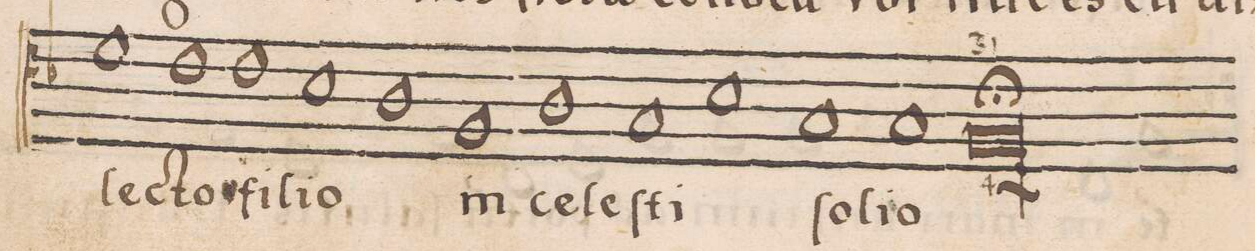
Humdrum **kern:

**kern	**text	**text	**text
*I"TENOR	*	*	*
*clefC4	*	*	*
*k[b-]	*	*	*
*met(C)	*	*	*
*M2/1	*	*	*
1d	.	-lec-	.
=137-	=137-	=137-	=137-
1c	.	-to	.
1c	.	fi-	.
=138-	=138-	=138-	=138-
1B-	.	-li-	.
1A	.	-o	.
=139-	=139-	=139-	=139-
1F	.	in	.
1A	.	ce-	.
=140-	=140-	=140-	=140-
1G	.	-leſ-	.
1B-	.	-ti	.
=141-	=141-	=141-	=141-
1G	.	ſo-	.
1G	.	-li-	.
=142-	=142-	=142-	=142-
00F;;l\	.	-o	.
=143-	=143-	=143-	=143-
==	==	==	==
*-	*-	*-	*-
